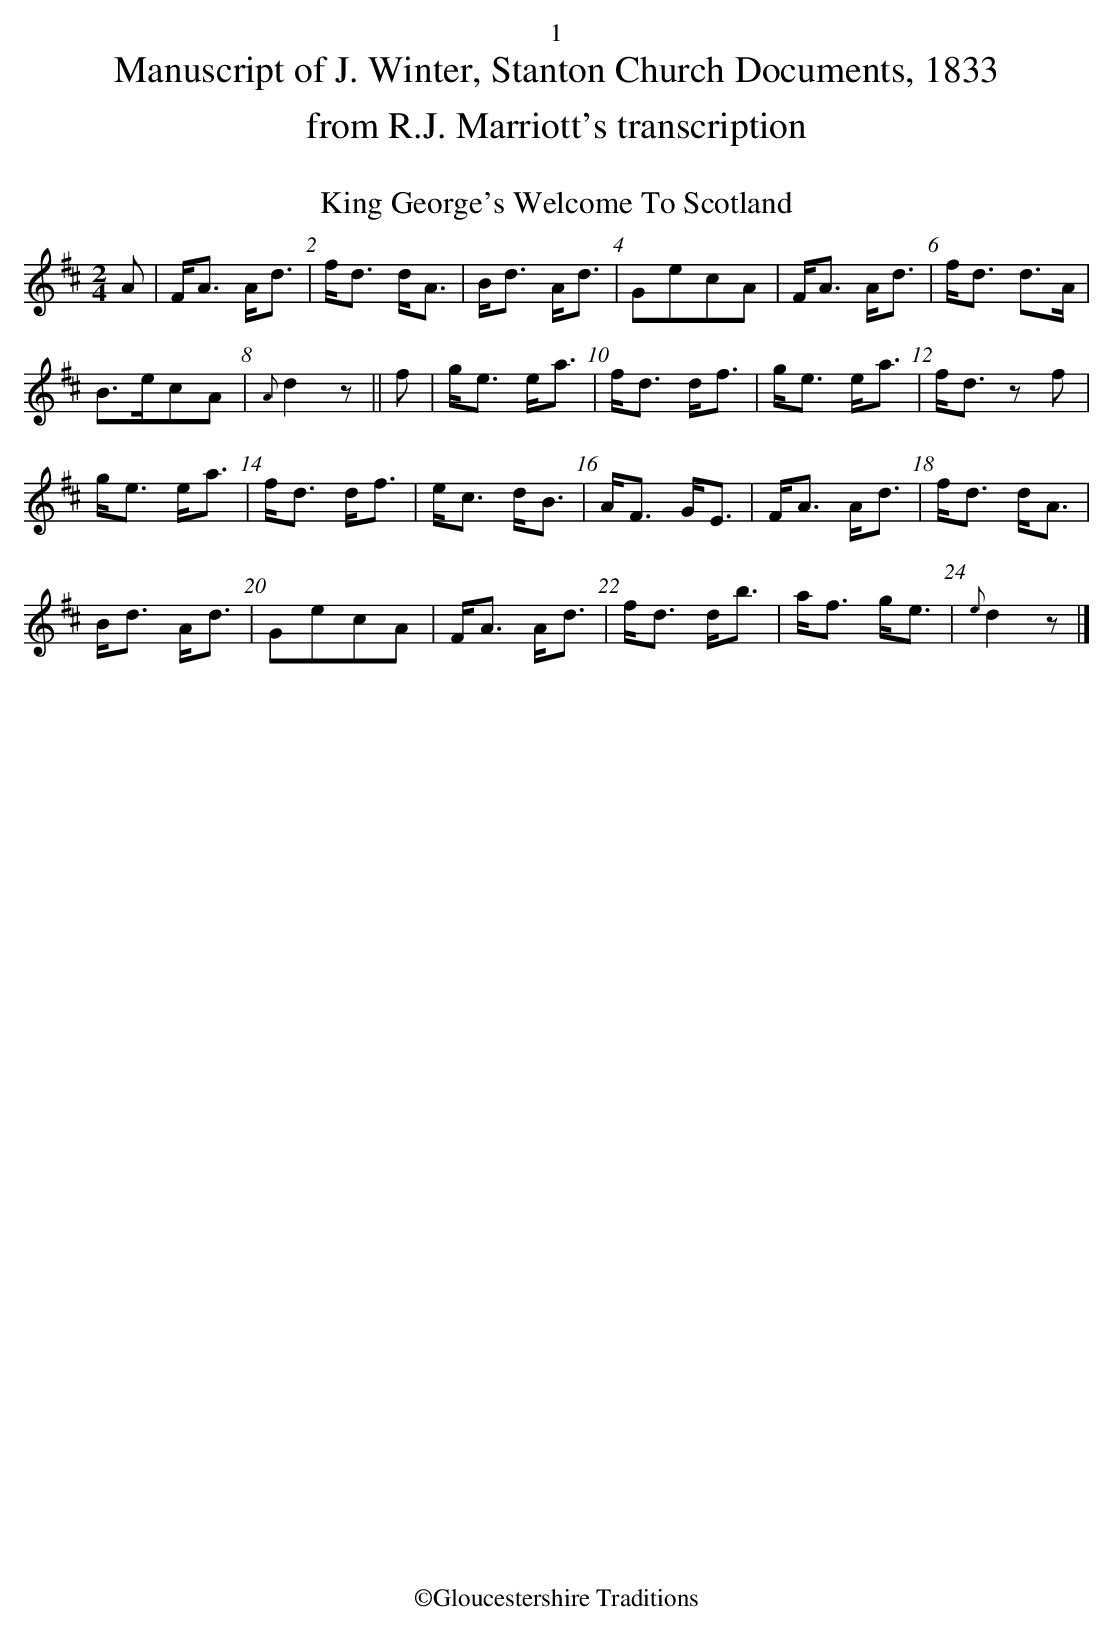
X:1
T:King George's Welcome To Scotland
M:2/4
L:1/8
K:D
A|F<A A<d|f<d d<A|B<d A<d|GecA|F<A A<d|f<d d>A|
B>ecA|{A}d2z||f|g<e e<a|f<d d<f|g<e e<a|f<d zf|
g<e e<a|f<d d<f|e<c d<B|A<F G<E|F<A A<d|f<d d<A|
B<d A<d|GecA|F<A A<d|f<d d<b|a<f g<e|{e}d2z|]
